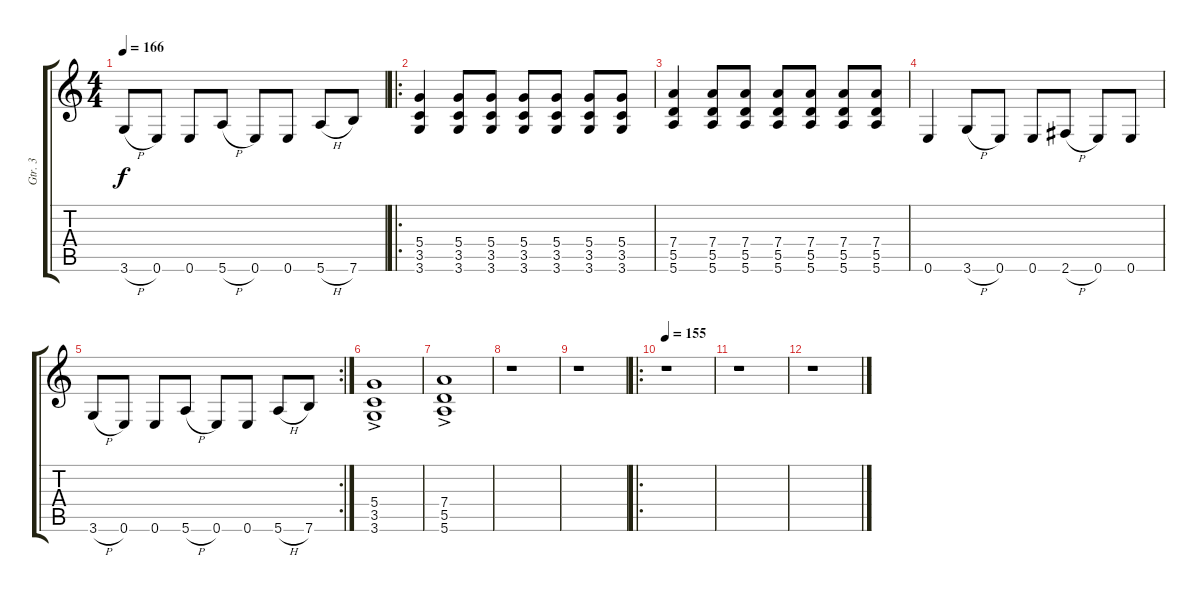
\track ("Gtr. 3" "Gtr. 3") {instrument distortionguitar}
\staff {score tabs}
\tuning (E4 B3 G3 D3 A2 E2) {hide}
\ts (4 4)
\tempo 166
\clef g2
\ks c
3.6{h}.8{dy f} 0.6.8 0.6.8 5.6{h}.8 0.6.8 0.6.8 5.6{h}.8 7.6.8 |
\ro
(5.4 3.5 3.6).4 (5.4 3.5 3.6).8 (5.4 3.5 3.6).8 (5.4 3.5 3.6).8 (5.4 3.5 3.6).8 (5.4 3.5 3.6).8 (5.4 3.5 3.6).8 |
(7.4 5.5 5.6).4 (7.4 5.5 5.6).8 (7.4 5.5 5.6).8 (7.4 5.5 5.6).8 (7.4 5.5 5.6).8 (7.4 5.5 5.6).8 (7.4 5.5 5.6).8 |
0.6.4 3.6{h}.8 0.6.8 0.6.8 2.6{h}.8 0.6.8 0.6.8 |
\rc 2
3.6{h}.8 0.6.8 0.6.8 5.6{h}.8 0.6.8 0.6.8 5.6{h}.8 7.6.8 |
(5.4{ac} 3.5{ac} 3.6{ac}).1 |
(7.4{ac} 5.5{ac} 5.6{ac}).1 |
r.1 |
r.1 |
\ro
\tempo 155
r.1 |
r.1 |
r.1
